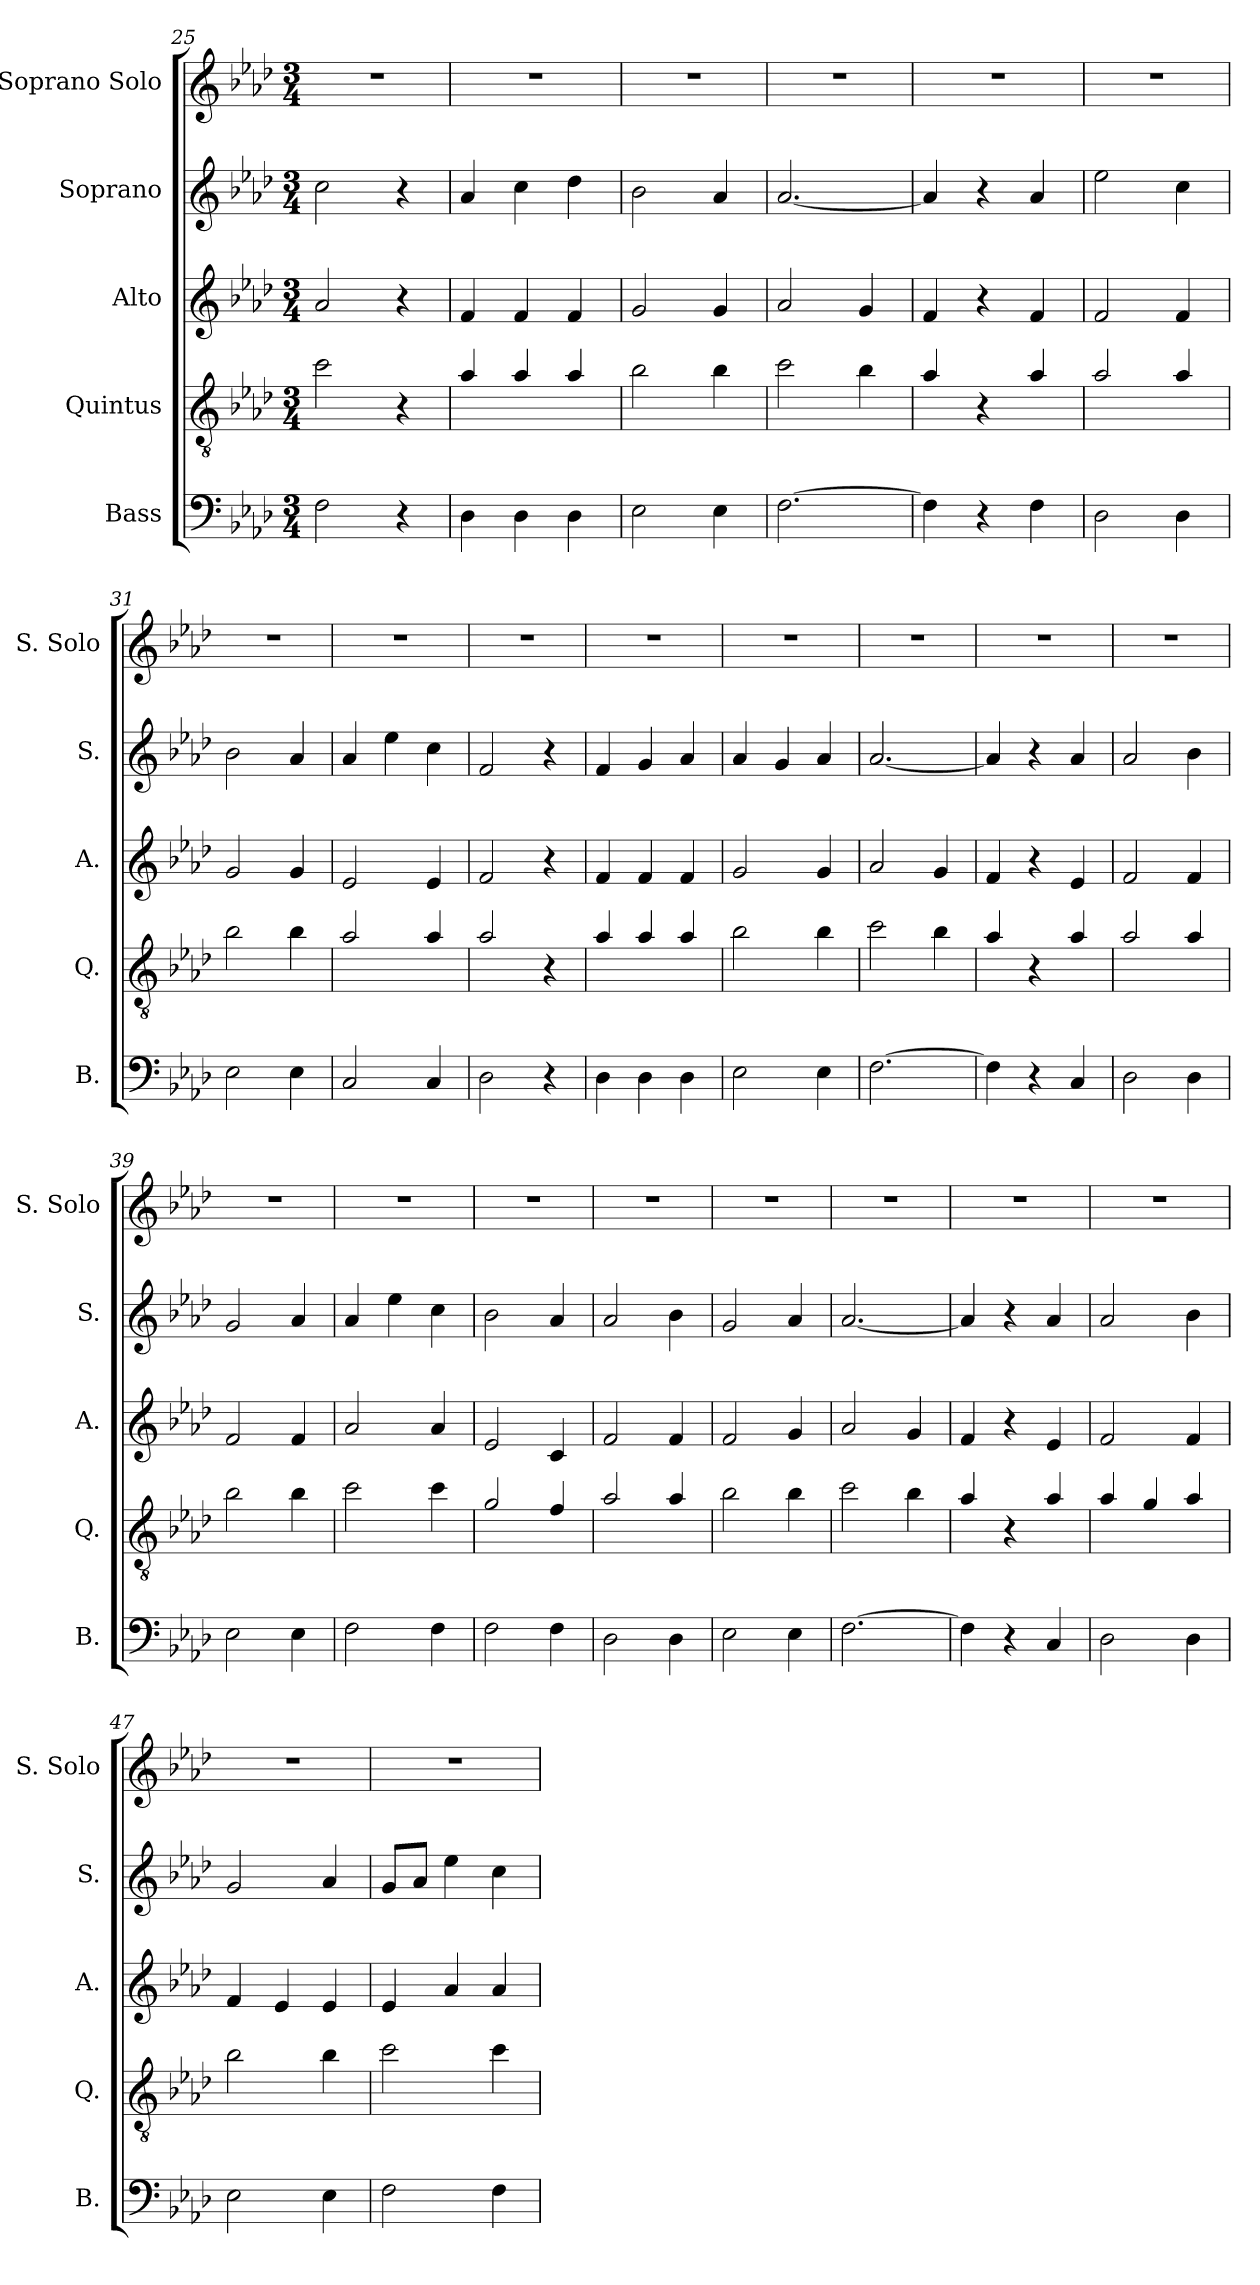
**kern	**kern	**kern	**kern	**kern
*part5	*part4	*part3	*part2	*part1
*staff5	*staff4	*staff3	*staff2	*staff1
*I"Bass	*I"Quintus	*I"Alto	*I"Soprano	*I"Soprano Solo
*I'B.	*I'Q.	*I'A.	*I'S.	*I'S. Solo
*clefF4	*clefGv2	*clefG2	*clefG2	*clefG2
*	*ITrd7c12	*	*	*
*k[b-e-a-d-]	*k[b-e-a-d-]	*k[b-e-a-d-]	*k[b-e-a-d-]	*k[b-e-a-d-]
*A-:	*A-:	*A-:	*A-:	*A-:
*M3/4	*M3/4	*M3/4	*M3/4	*M3/4
=25	=25	=25	=25	=25
2F\	2c\	2a-/	2cc\	2.r
4r	4r	4r	4r	.
=26	=26	=26	=26	=26
4D-\	4A-/	4f/	4a-/	2.r
4D-\	4A-/	4f/	4cc\	.
4D-\	4A-/	4f/	4dd-\	.
=27	=27	=27	=27	=27
2E-\	2B-\	2g/	2b-\	2.r
4E-\	4B-\	4g/	4a-/	.
=28	=28	=28	=28	=28
[2.F\	2c\	2a-/	[2.a-/	2.r
.	4B-\	4g/	.	.
=29	=29	=29	=29	=29
4F\]	4A-/	4f/	4a-/]	2.r
4r	4r	4r	4r	.
4F\	4A-/	4f/	4a-/	.
=30	=30	=30	=30	=30
2D-\	2A-/	2f/	2ee-\	2.r
4D-\	4A-/	4f/	4cc\	.
!!LO:LB:g=z
=31	=31	=31	=31	=31
2E-\	2B-\	2g/	2b-\	2.r
4E-\	4B-\	4g/	4a-/	.
=32	=32	=32	=32	=32
2C/	2A-/	2e-/	4a-/	2.r
.	.	.	4ee-\	.
4C/	4A-/	4e-/	4cc\	.
=33	=33	=33	=33	=33
2D-\	2A-/	2f/	2f/	2.r
4r	4r	4r	4r	.
=34	=34	=34	=34	=34
4D-\	4A-/	4f/	4f/	2.r
4D-\	4A-/	4f/	4g/	.
4D-\	4A-/	4f/	4a-/	.
=35	=35	=35	=35	=35
2E-\	2B-\	2g/	4a-/	2.r
.	.	.	4g/	.
4E-\	4B-\	4g/	4a-/	.
=36	=36	=36	=36	=36
[2.F\	2c\	2a-/	[2.a-/	2.r
.	4B-\	4g/	.	.
=37	=37	=37	=37	=37
4F\]	4A-/	4f/	4a-/]	2.r
4r	4r	4r	4r	.
4C/	4A-/	4e-/	4a-/	.
=38	=38	=38	=38	=38
2D-\	2A-/	2f/	2a-/	2.r
4D-\	4A-/	4f/	4b-\	.
=39	=39	=39	=39	=39
2E-\	2B-\	2f/	2g/	2.r
4E-\	4B-\	4f/	4a-/	.
=40	=40	=40	=40	=40
2F\	2c\	2a-/	4a-/	2.r
.	.	.	4ee-\	.
4F\	4c\	4a-/	4cc\	.
!!LO:LB:g=z
=41	=41	=41	=41	=41
2F\	2G/	2e-/	2b-\	2.r
4F\	4F/	4c/	4a-/	.
=42	=42	=42	=42	=42
2D-\	2A-/	2f/	2a-/	2.r
4D-\	4A-/	4f/	4b-\	.
=43	=43	=43	=43	=43
2E-\	2B-\	2f/	2g/	2.r
4E-\	4B-\	4g/	4a-/	.
=44	=44	=44	=44	=44
[2.F\	2c\	2a-/	[2.a-/	2.r
.	4B-\	4g/	.	.
=45	=45	=45	=45	=45
4F\]	4A-/	4f/	4a-/]	2.r
4r	4r	4r	4r	.
4C/	4A-/	4e-/	4a-/	.
=46	=46	=46	=46	=46
2D-\	4A-/	2f/	2a-/	2.r
.	4G/	.	.	.
4D-\	4A-/	4f/	4b-\	.
=47	=47	=47	=47	=47
2E-\	2B-\	4f/	2g/	2.r
.	.	4e-/	.	.
4E-\	4B-\	4e-/	4a-/	.
=48	=48	=48	=48	=48
2F\	2c\	4e-/	8g/L	2.r
.	.	.	8a-/J	.
.	.	4a-/	4ee-\	.
4F\	4c\	4a-/	4cc\	.
=	=	=	=	=
*-	*-	*-	*-	*-
